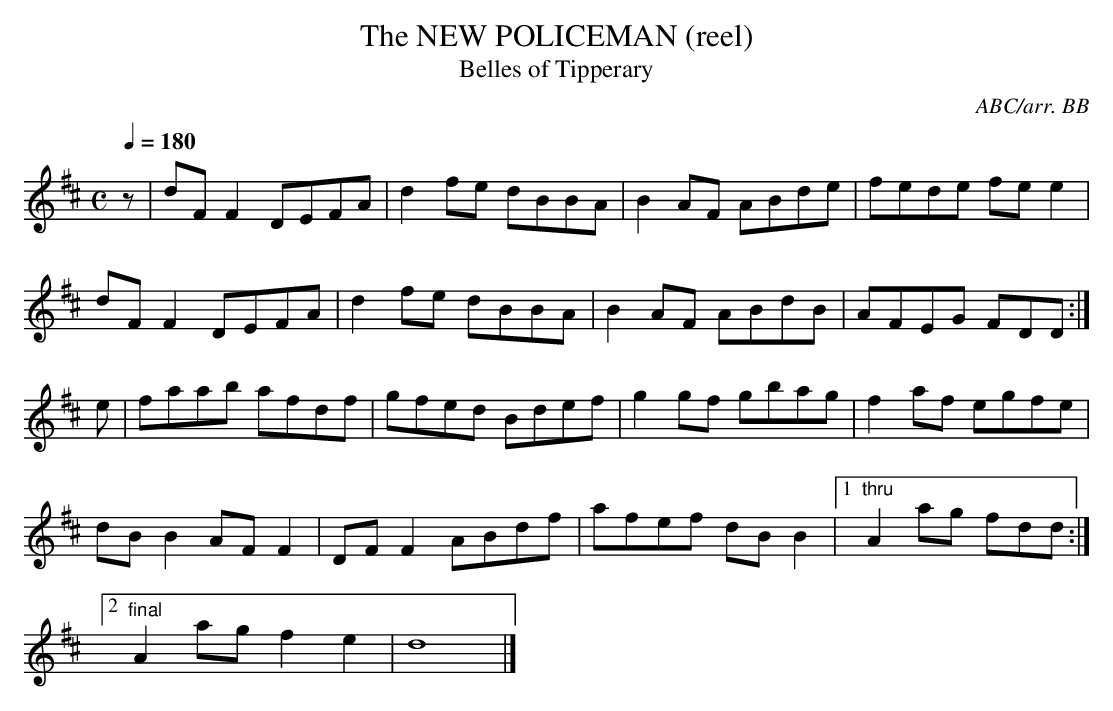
X:1
T:NEW POLICEMAN (reel), The
T:Belles of Tipperary
C:ABC/arr. BB
M:C
L:1/8
Q:1/4=180
K:D
z|dFF2 DEFA|d2fe dBBA|B2AF ABde|fede fee2|
dFF2 DEFA|d2fe dBBA|B2AF ABdB|AFEG FDD :|
e|faab afdf|gfed Bdef|g2gf gbag|f2af egfe|
dBB2 AFF2|DFF2 ABdf|afef dBB2|1 "thru"A2ag fdd :|
[2 "final"A2ag f2e2|d8|]
